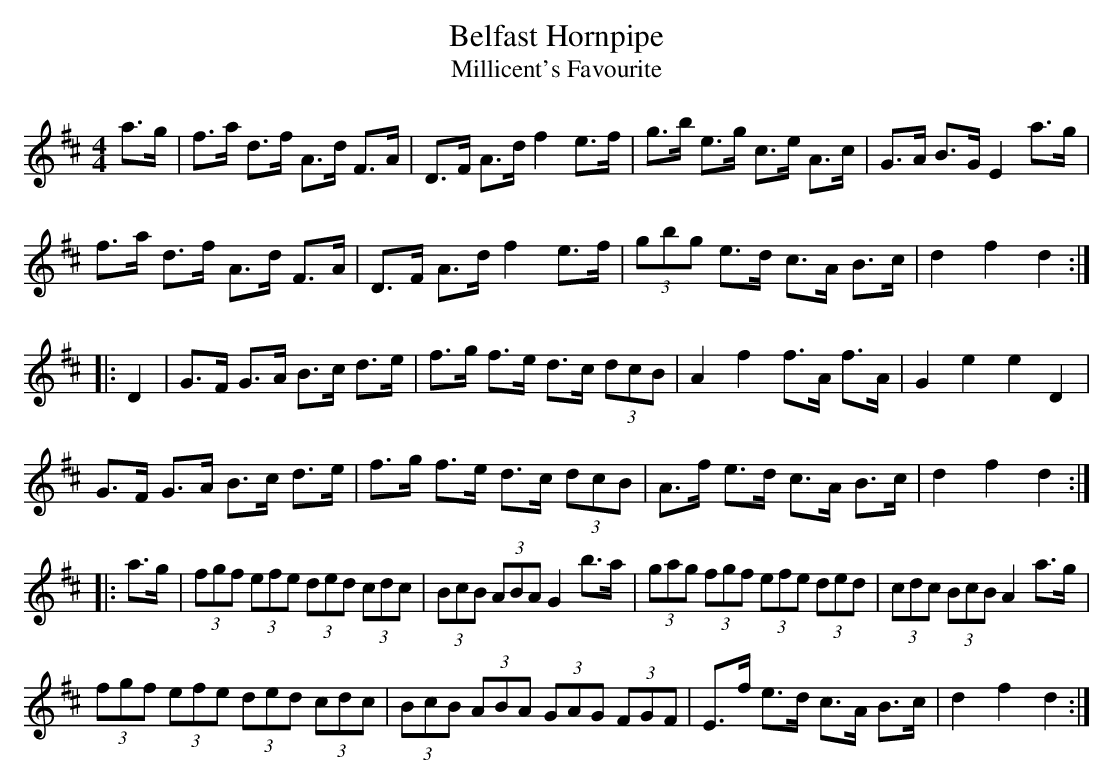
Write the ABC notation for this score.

X:1
T:Belfast Hornpipe
T:Millicent's Favourite
L:1/8
M:4/4
K:D major
a>g | \
f>a d>f A>d F>A | D>F A>d f2 e>f | \
g>b e>g c>e A>c | G>A B>G E2 a>g |
f>a d>f A>d F>A | D>F A>d f2 e>f |  \
(3gbg e>d c>A B>c | d2 f2 d2 ::
D2 |\
G>F G>A B>c d>e | f>g f>e d>c (3dcB | \
A2 f2 f>A f>A | G2 e2 e2 D2 |
G>F G>A B>c d>e | f>g f>e d>c (3dcB | \
A>f e>d c>A B>c | d2 f2 d2 ::
a>g | \
(3fgf (3efe (3ded (3cdc | (3BcB (3ABA G2 b>a | \
(3gag (3fgf (3efe (3ded | (3cdc (3BcB A2 a>g |
(3fgf (3efe (3ded (3cdc | (3BcB (3ABA (3GAG (3FGF |\
E>f e>d c>A B>c | d2 f2 d2 :|
